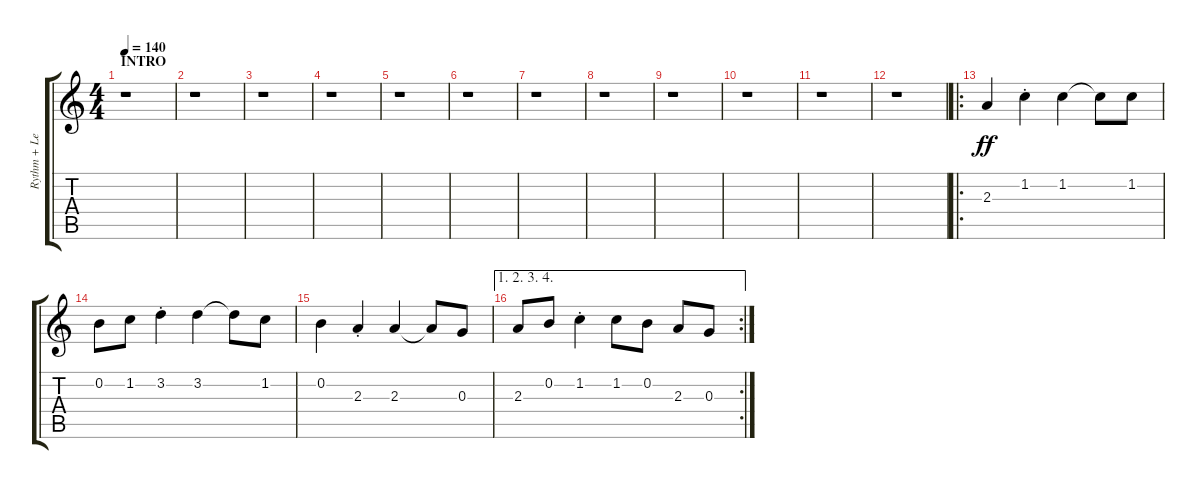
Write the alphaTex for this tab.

\track ("Rythm + Lead RP" "Rythm + Le") {instrument electricguitarjazz}
\staff {score tabs}
\tuning (E4 B3 G3 D3 A2 E2) {hide}
\ts (4 4)
\section ("" "INTRO")
\tempo 140
\clef g2
\ks c
r.1{dy ff instrument electricguitarjazz} |
r.1 |
r.1 |
r.1 |
r.1 |
r.1 |
r.1 |
r.1 |
r.1 |
r.1 |
r.1 |
r.1 |
\ro
2.3.4 1.2{st}.4 1.2.4 1.2{t}.8 1.2.8 |
0.2.8 1.2.8 3.2{st}.4 3.2.4 3.2{t}.8 1.2.8 |
0.2.4 2.3{st}.4 2.3.4 2.3{t}.8 0.3.8 |
\ae (1 2 3 4)
\rc 2
2.3.8 0.2.8 1.2{st}.4 1.2.8 0.2.8 2.3.8 0.3.8
